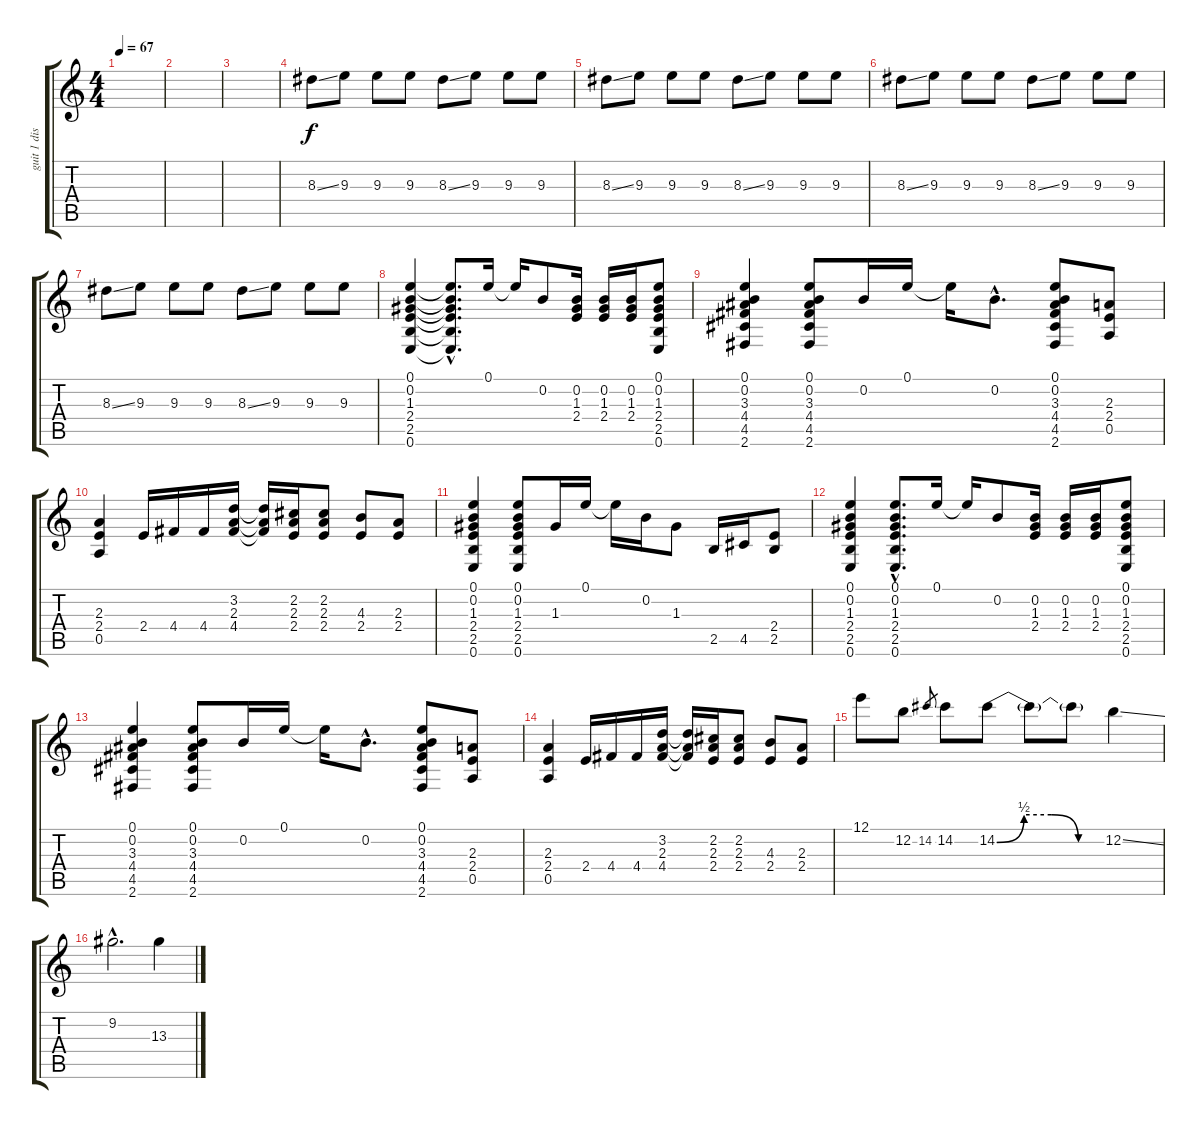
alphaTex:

\track ("guit 1 dist" "guit 1 dis") {instrument overdrivenguitar}
\staff {score tabs}
\tuning (E4 B3 G3 D3 A2 E2) {hide}
\ts (4 4)
\tempo 67
\clef g2
\ks c
|
|
|
8.3{ss}.8 9.3.8 9.3.8 9.3.8 8.3{ss}.8 9.3.8 9.3.8 9.3.8 |
8.3{ss}.8 9.3.8 9.3.8 9.3.8 8.3{ss}.8 9.3.8 9.3.8 9.3.8 |
8.3{ss}.8 9.3.8 9.3.8 9.3.8 8.3{ss}.8 9.3.8 9.3.8 9.3.8 |
8.3{ss}.8 9.3.8 9.3.8 9.3.8 8.3{ss}.8 9.3.8 9.3.8 9.3.8 |
(0.1 0.2 1.3 2.4 2.5 0.6).4 (0.1{hac t} 0.2{hac t} 1.3{hac t} 2.4{hac t} 2.5{hac t} 0.6{hac t}).8{d} 0.1.16 0.1{t}.16 0.2.8 (0.2 1.3 2.4).16 (0.2 1.3 2.4).16 (0.2 1.3 2.4).16 (0.1 0.2 1.3 2.4 2.5 0.6).8 |
(0.1 0.2 3.3 4.4 4.5 2.6).4 (0.1 0.2 3.3 4.4 4.5 2.6).8 0.2.16 0.1.16 0.1{t}.16 0.2{hac}.8{d} (0.1 0.2 3.3 4.4 4.5 2.6).8 (2.3 2.4 0.5).8 |
(2.3 2.4 0.5).4 2.4.16 4.4.16 4.4.16 (3.2 2.3 4.4).16 (3.2{t} 2.3{t} 4.4{t}).16 (2.2 2.3 2.4).16 (2.2 2.3 2.4).8 (4.3 2.4).8 (2.3 2.4).8 |
(0.1 0.2 1.3 2.4 2.5 0.6).4 (0.1 0.2 1.3 2.4 2.5 0.6).8 1.3.16 0.1.16 0.1{t}.16 0.2.16 1.3.8 2.5.16 4.5.16 (2.4 2.5).8 |
(0.1 0.2 1.3 2.4 2.5 0.6).4 (0.1{hac} 0.2{hac} 1.3{hac} 2.4{hac} 2.5{hac} 0.6{hac}).8{d} 0.1.16 0.1{t}.16 0.2.8 (0.2 1.3 2.4).16 (0.2 1.3 2.4).16 (0.2 1.3 2.4).16 (0.1 0.2 1.3 2.4 2.5 0.6).8 |
(0.1 0.2 3.3 4.4 4.5 2.6).4 (0.1 0.2 3.3 4.4 4.5 2.6).8 0.2.16 0.1.16 0.1{t}.16 0.2{hac}.8{d} (0.1 0.2 3.3 4.4 4.5 2.6).8 (2.3 2.4 0.5).8 |
(2.3 2.4 0.5).4 2.4.16 4.4.16 4.4.16 (3.2 2.3 4.4).16 (3.2{t} 2.3{t} 4.4{t}).16 (2.2 2.3 2.4).16 (2.2 2.3 2.4).8 (4.3 2.4).8 (2.3 2.4).8 |
12.1.8 12.2.8 14.2.8{gr} 14.2.8 14.2{be (custom 0 0 15 2 30 2 45 0 60 0)}.8 14.2{t}.8 14.2{t}.8 12.2{ss}.4 |
9.2{hac}.2{d} 13.3.4
